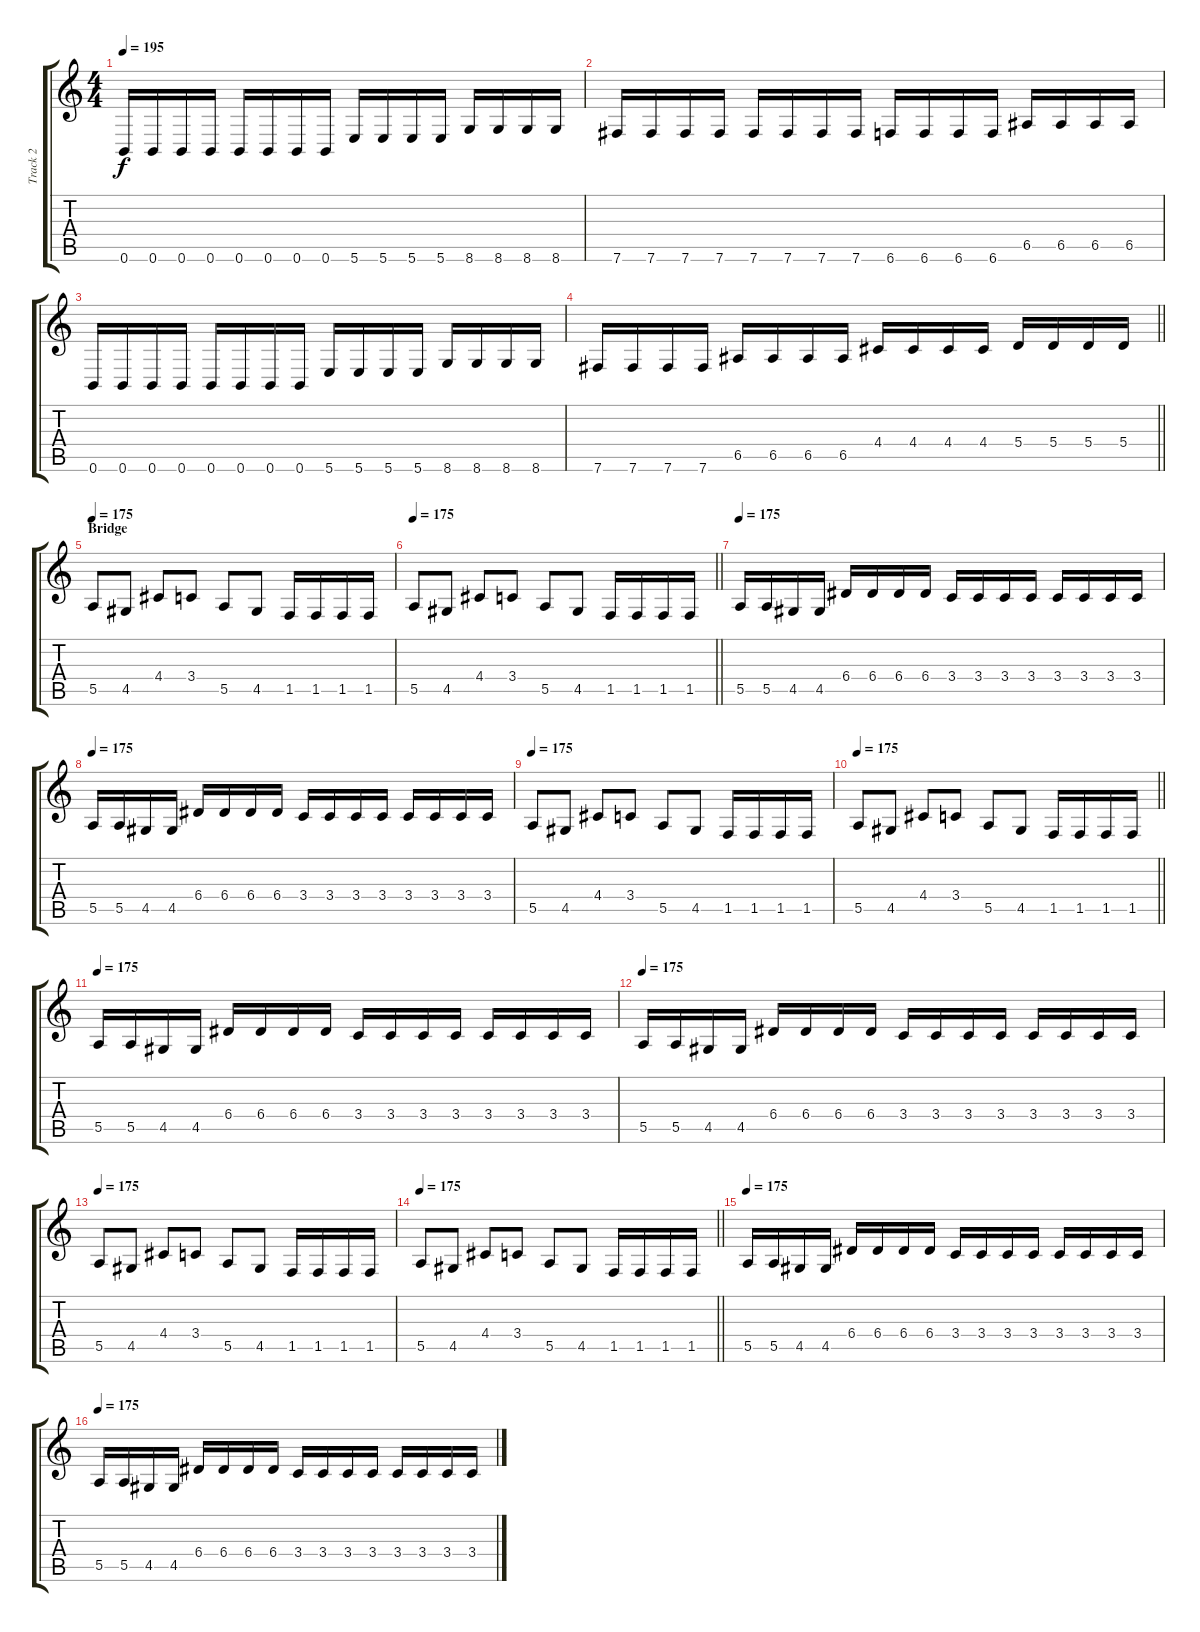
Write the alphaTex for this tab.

\track ("Track 2" "Track 2") {instrument distortionguitar}
\staff {score tabs}
\tuning (B3 Gb3 D3 A2 E2 B1) {hide}
\ts (4 4)
\tempo 195
\clef g2
\ks c
0.6.16{dy f} 0.6.16 0.6.16 0.6.16 0.6.16 0.6.16 0.6.16 0.6.16 5.6.16 5.6.16 5.6.16 5.6.16 8.6.16 8.6.16 8.6.16 8.6.16 |
7.6.16 7.6.16 7.6.16 7.6.16 7.6.16 7.6.16 7.6.16 7.6.16 6.6.16 6.6.16 6.6.16 6.6.16 6.5.16 6.5.16 6.5.16 6.5.16 |
0.6.16 0.6.16 0.6.16 0.6.16 0.6.16 0.6.16 0.6.16 0.6.16 5.6.16 5.6.16 5.6.16 5.6.16 8.6.16 8.6.16 8.6.16 8.6.16 |
\barLineRight lightlight
7.6.16 7.6.16 7.6.16 7.6.16 6.5.16 6.5.16 6.5.16 6.5.16 4.4.16 4.4.16 4.4.16 4.4.16 5.4.16 5.4.16 5.4.16 5.4.16 |
\section ("" "Bridge")
\tempo 175
5.5.8 4.5.8 4.4.8 3.4.8 5.5.8 4.5.8 1.5.16 1.5.16 1.5.16 1.5.16 |
\tempo 175
\barLineRight lightlight
5.5.8 4.5.8 4.4.8 3.4.8 5.5.8 4.5.8 1.5.16 1.5.16 1.5.16 1.5.16 |
\tempo 175
5.5.16 5.5.16 4.5.16 4.5.16 6.4.16 6.4.16 6.4.16 6.4.16 3.4.16 3.4.16 3.4.16 3.4.16 3.4.16 3.4.16 3.4.16 3.4.16 |
\tempo 175
5.5.16 5.5.16 4.5.16 4.5.16 6.4.16 6.4.16 6.4.16 6.4.16 3.4.16 3.4.16 3.4.16 3.4.16 3.4.16 3.4.16 3.4.16 3.4.16 |
\tempo 175
5.5.8 4.5.8 4.4.8 3.4.8 5.5.8 4.5.8 1.5.16 1.5.16 1.5.16 1.5.16 |
\tempo 175
\barLineRight lightlight
5.5.8 4.5.8 4.4.8 3.4.8 5.5.8 4.5.8 1.5.16 1.5.16 1.5.16 1.5.16 |
\tempo 175
5.5.16 5.5.16 4.5.16 4.5.16 6.4.16 6.4.16 6.4.16 6.4.16 3.4.16 3.4.16 3.4.16 3.4.16 3.4.16 3.4.16 3.4.16 3.4.16 |
\tempo 175
5.5.16 5.5.16 4.5.16 4.5.16 6.4.16 6.4.16 6.4.16 6.4.16 3.4.16 3.4.16 3.4.16 3.4.16 3.4.16 3.4.16 3.4.16 3.4.16 |
\tempo 175
5.5.8 4.5.8 4.4.8 3.4.8 5.5.8 4.5.8 1.5.16 1.5.16 1.5.16 1.5.16 |
\tempo 175
\barLineRight lightlight
5.5.8 4.5.8 4.4.8 3.4.8 5.5.8 4.5.8 1.5.16 1.5.16 1.5.16 1.5.16 |
\tempo 175
5.5.16 5.5.16 4.5.16 4.5.16 6.4.16 6.4.16 6.4.16 6.4.16 3.4.16 3.4.16 3.4.16 3.4.16 3.4.16 3.4.16 3.4.16 3.4.16 |
\tempo 175
5.5.16 5.5.16 4.5.16 4.5.16 6.4.16 6.4.16 6.4.16 6.4.16 3.4.16 3.4.16 3.4.16 3.4.16 3.4.16 3.4.16 3.4.16 3.4.16
